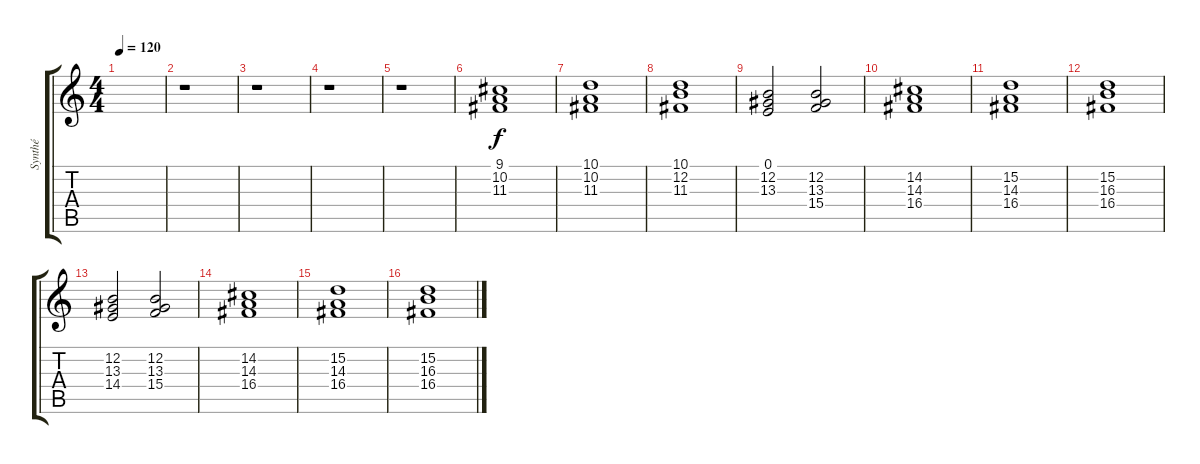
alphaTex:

\track ("Synthé" "Synthé") {instrument synthstrings1}
\staff {score tabs}
\tuning (E4 B3 G3 D3 A2 E2) {hide}
\ts (4 4)
\tempo 120
\clef g2
\ks c
|
r.1 |
r.1 |
r.1 |
r.1 |
(9.1 10.2 11.3).1 |
(10.1 10.2 11.3).1 |
(10.1 12.2 11.3).1 |
(0.1 12.2 13.3).2 (12.2 13.3 15.4).2 |
(14.2 14.3 16.4).1 |
(15.2 14.3 16.4).1 |
(15.2 16.3 16.4).1 |
(12.2 13.3 14.4).2 (12.2 13.3 15.4).2{volume 16} |
(14.2 14.3 16.4).1{volume 16} |
(15.2 14.3 16.4).1 |
(15.2 16.3 16.4).1
